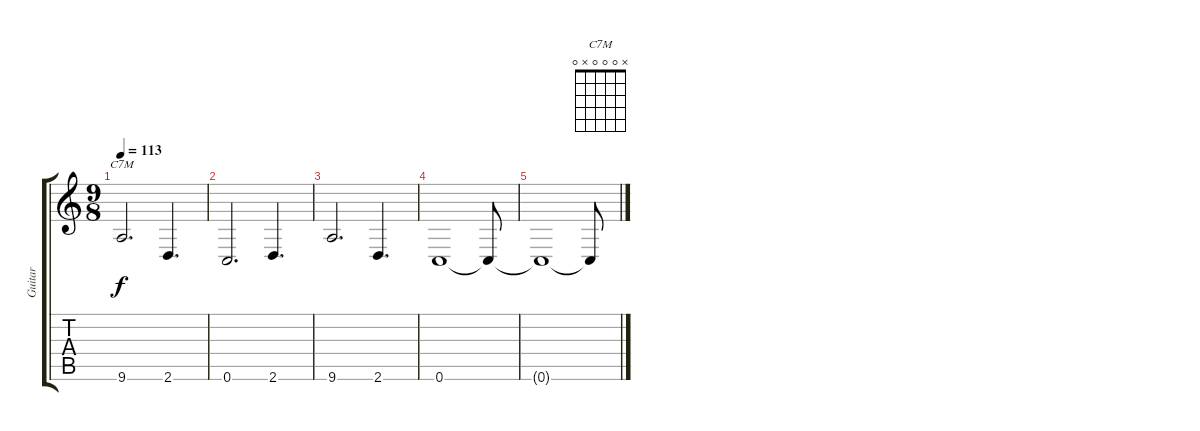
\track ("Guitar" "Guitar") {instrument electricguitarjazz}
\staff {score tabs}
\tuning (C4 B3 E3 C3 G2 C2) {hide}
\chord ("C7M" x 0 0 0 x 0)
\ts (9 8)
\tempo 113
\clef g2
\ks c
9.6.2{d ch "C7M" dy f} 2.6.4{d} |
0.6.2{d} 2.6.4{d} |
9.6.2{d} 2.6.4{d} |
0.6.1 0.6{t}.8 |
0.6{t}.1 0.6{t}.8
